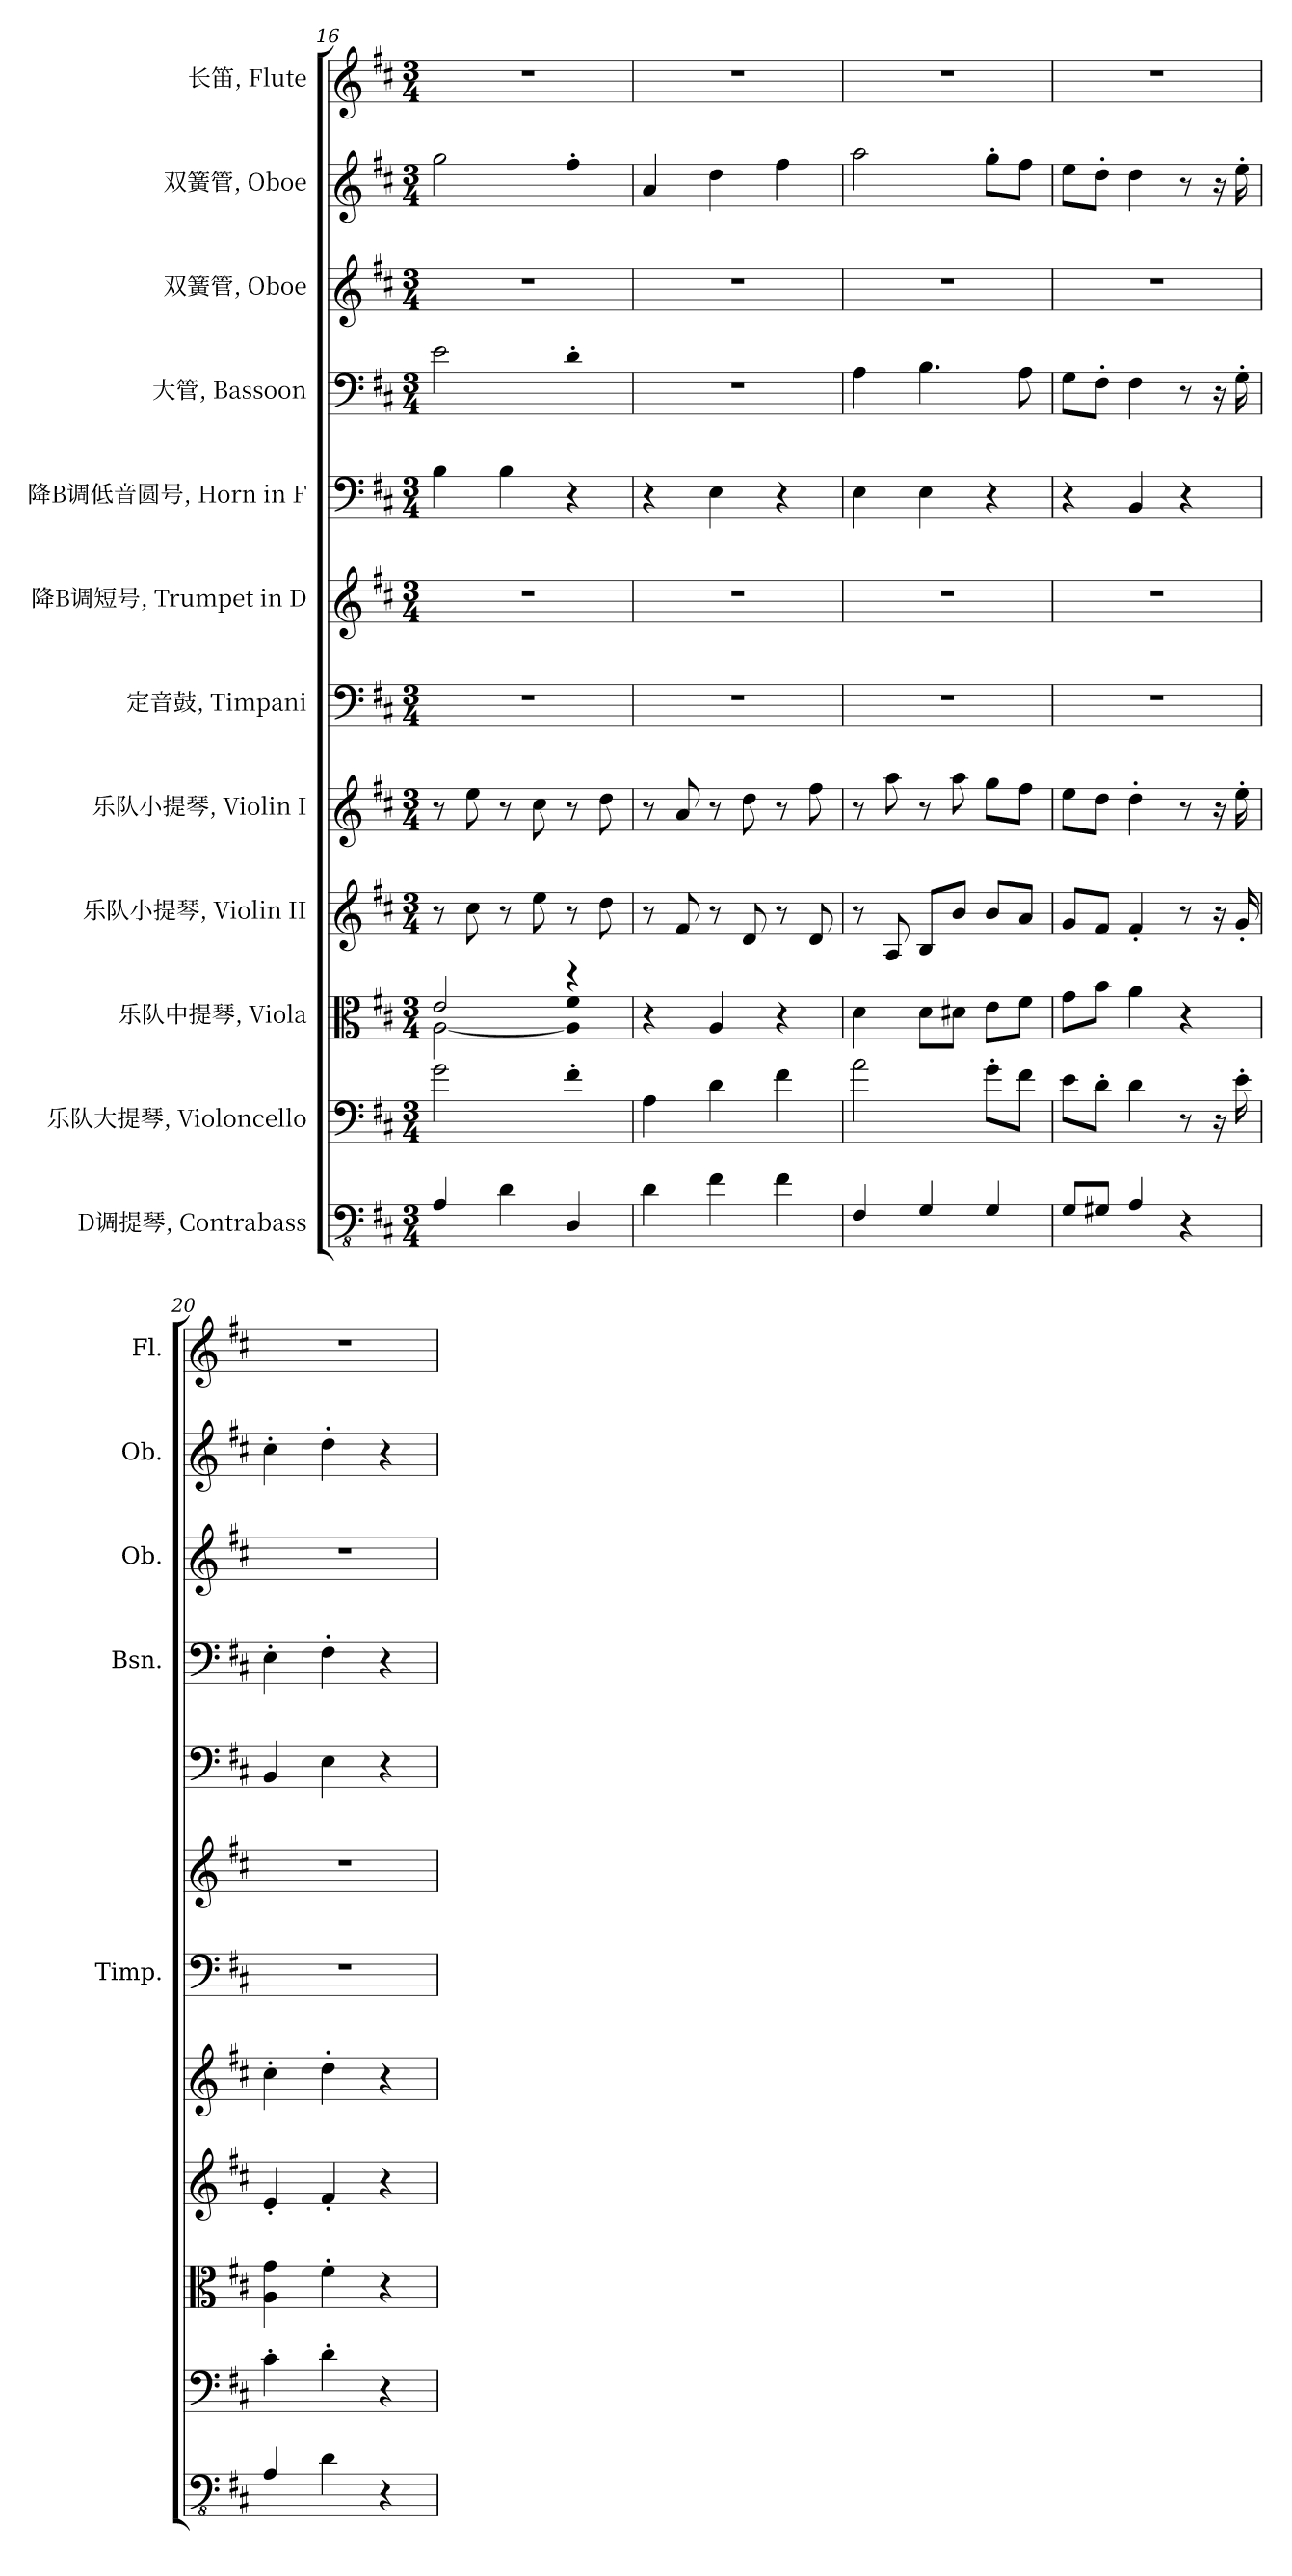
**kern	**kern	**kern	**kern	**kern	**kern	**kern	**kern	**kern	**kern	**kern	**kern
*part12	*part11	*part10	*part9	*part8	*part7	*part6	*part5	*part4	*part3	*part2	*part1
*staff12	*staff11	*staff10	*staff9	*staff8	*staff7	*staff6	*staff5	*staff4	*staff3	*staff2	*staff1
*I"D调提琴, Contrabass	*I"乐队大提琴, Violoncello	*I"乐队中提琴, Viola	*I"乐队小提琴, Violin II	*I"乐队小提琴, Violin I	*I"定音鼓, Timpani	*I"降B调短号, Trumpet in D	*I"降B调低音圆号, Horn in F	*I"大管, Bassoon	*I"双簧管, Oboe	*I"双簧管, Oboe	*I"长笛, Flute
*	*	*	*	*	*I'Timp.	*	*	*I'Bsn.	*I'Ob.	*I'Ob.	*I'Fl.
*clefFv4	*clefF4	*clefC3	*clefG2	*clefG2	*clefF4	*clefG2	*clefF4	*clefF4	*clefG2	*clefG2	*clefG2
*ITrd7c12	*	*	*	*	*	*ITrd1c2	*ITrd1c2	*	*	*	*
*k[f#c#]	*k[f#c#]	*k[f#c#]	*k[f#c#]	*k[f#c#]	*k[f#c#]	*k[]	*k[]	*k[f#c#]	*k[f#c#]	*k[f#c#]	*k[f#c#]
*M3/4	*M3/4	*M3/4	*M3/4	*M3/4	*M3/4	*M3/4	*M3/4	*M3/4	*M3/4	*M3/4	*M3/4
=16	=16	=16	=16	=16	=16	=16	=16	=16	=16	=16	=16
*	*	*^	*	*	*	*	*	*	*	*	*
4AAA/	2g\	2e/	[2A\	8r	8r	2.r	2.r	4A\	2e\	2.r	2gg\	2.r
.	.	.	.	8cc#\	8ee\	.	.	.	.	.	.	.
4DD\	.	.	.	8r	8r	.	.	4A\	.	.	.	.
.	.	.	.	8ee\	8cc#\	.	.	.	.	.	.	.
4DDD/	4f#'\	4r	4A\] 4f#\	8r	8r	.	.	4r	4d'\	.	4ff#'\	.
.	.	.	.	8dd\	8dd\	.	.	.	.	.	.	.
*	*	*v	*v	*	*	*	*	*	*	*	*	*
=17	=17	=17	=17	=17	=17	=17	=17	=17	=17	=17	=17
4DD\	4A\	4r	8r	8r	2.r	2.r	4r	2.r	2.r	4a/	2.r
.	.	.	8f#/	8a/	.	.	.	.	.	.	.
4FF#\	4d\	4A/	8r	8r	.	.	4D\	.	.	4dd\	.
.	.	.	8d/	8dd\	.	.	.	.	.	.	.
4FF#\	4f#\	4r	8r	8r	.	.	4r	.	.	4ff#\	.
.	.	.	8d/	8ff#\	.	.	.	.	.	.	.
!!LO:PB:g=z
=18	=18	=18	=18	=18	=18	=18	=18	=18	=18	=18	=18
4FFF#/	2a\	4d\	8r	8r	2.r	2.r	4D\	4A\	2.r	2aa\	2.r
.	.	.	8A/	8aa\	.	.	.	.	.	.	.
4GGG/	.	8d\L	8B/L	8r	.	.	4D\	4.B\	.	.	.
.	.	8d#X\J	8b/J	8aa\	.	.	.	.	.	.	.
4GGG/	8g'\L	8e\L	8b/L	8gg\L	.	.	4r	.	.	8gg'\L	.
.	8f#\J	8f#\J	8a/J	8ff#\J	.	.	.	8A\	.	8ff#\J	.
=19	=19	=19	=19	=19	=19	=19	=19	=19	=19	=19	=19
8GGG/L	8e\L	8g\L	8g/L	8ee\L	2.r	2.r	4r	8G\L	2.r	8ee\L	2.r
8GGG#X/J	8d'\J	8b\J	8f#/J	8dd\J	.	.	.	8F#'\J	.	8dd'\J	.
4AAA/	4d\	4a\	4f#'/	4dd'\	.	.	4AA/	4F#\	.	4dd\	.
4r	8r	4r	8r	8r	.	.	4r	8r	.	8r	.
.	16r	.	16r	16r	.	.	.	16r	.	16r	.
.	16e'\	.	16g'/	16ee'\	.	.	.	16G'\	.	16ee'\	.
=20	=20	=20	=20	=20	=20	=20	=20	=20	=20	=20	=20
4AAA/	4c#'\	4A\ 4g\	4e'/	4cc#'\	2.r	2.r	4AA/	4E'\	2.r	4cc#'\	2.r
4DD\	4d'\	4f#'\	4f#'/	4dd'\	.	.	4D\	4F#'\	.	4dd'\	.
4r	4r	4r	4r	4r	.	.	4r	4r	.	4r	.
=	=	=	=	=	=	=	=	=	=	=	=
*-	*-	*-	*-	*-	*-	*-	*-	*-	*-	*-	*-
